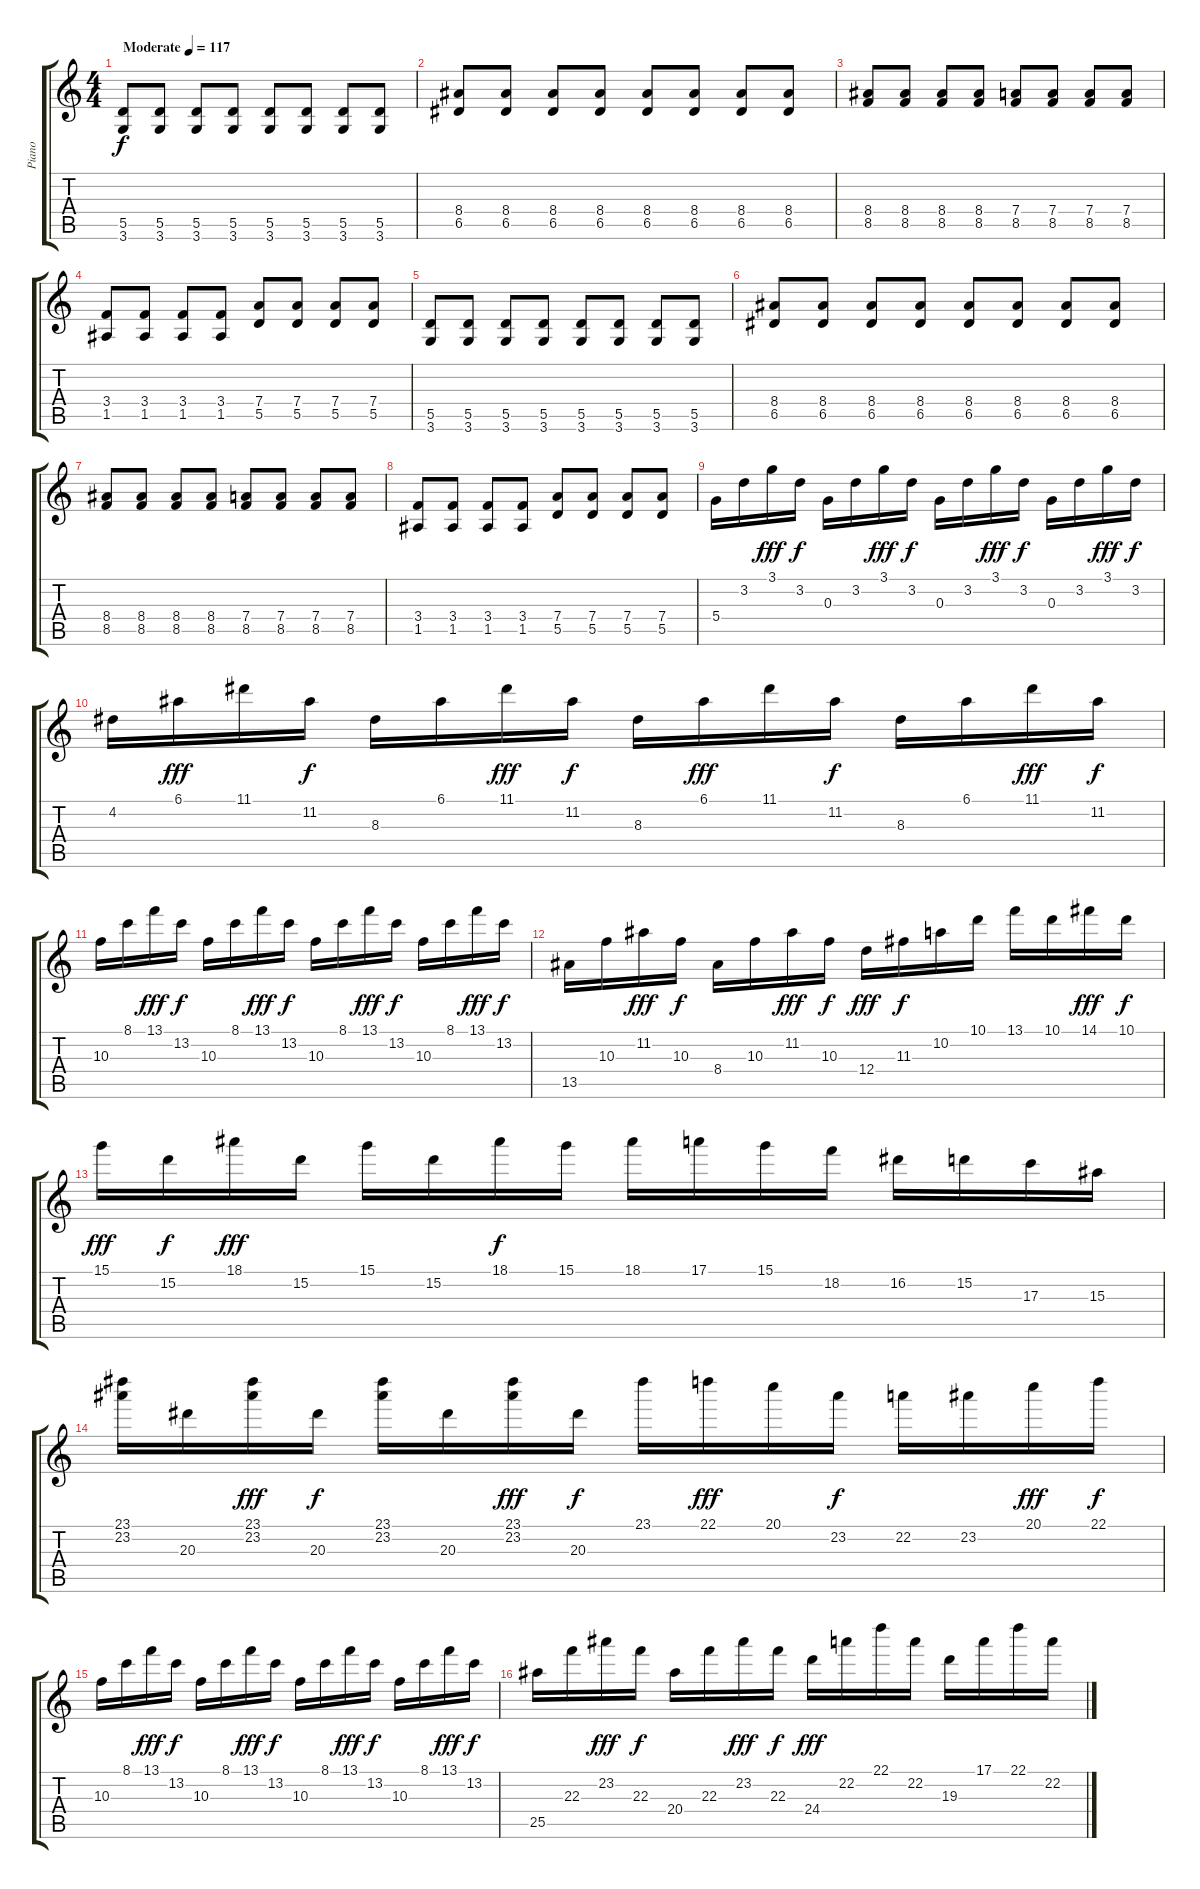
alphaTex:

\track ("Piano" "Piano") {instrument brightacousticpiano}
\staff {score tabs}
\tuning (E5 B4 G4 D4 A3 E3) {hide}
\ts (4 4)
\tempo (117 "Moderate")
\clef g2
\ks c
(5.5 3.6).8{dy f instrument brightacousticpiano} (5.5 3.6).8 (5.5 3.6).8 (5.5 3.6).8 (5.5 3.6).8 (5.5 3.6).8 (5.5 3.6).8 (5.5 3.6).8 |
(8.4 6.5).8 (8.4 6.5).8 (8.4 6.5).8 (8.4 6.5).8 (8.4 6.5).8 (8.4 6.5).8 (8.4 6.5).8 (8.4 6.5).8 |
(8.4 8.5).8 (8.4 8.5).8 (8.4 8.5).8 (8.4 8.5).8 (7.4 8.5).8 (7.4 8.5).8 (7.4 8.5).8 (7.4 8.5).8 |
(3.4 1.5).8 (3.4 1.5).8 (3.4 1.5).8 (3.4 1.5).8 (7.4 5.5).8 (7.4 5.5).8 (7.4 5.5).8 (7.4 5.5).8 |
(5.5 3.6).8 (5.5 3.6).8 (5.5 3.6).8 (5.5 3.6).8 (5.5 3.6).8 (5.5 3.6).8 (5.5 3.6).8 (5.5 3.6).8 |
(8.4 6.5).8 (8.4 6.5).8 (8.4 6.5).8 (8.4 6.5).8 (8.4 6.5).8 (8.4 6.5).8 (8.4 6.5).8 (8.4 6.5).8 |
(8.4 8.5).8 (8.4 8.5).8 (8.4 8.5).8 (8.4 8.5).8 (7.4 8.5).8 (7.4 8.5).8 (7.4 8.5).8 (7.4 8.5).8 |
(3.4 1.5).8 (3.4 1.5).8 (3.4 1.5).8 (3.4 1.5).8 (7.4 5.5).8 (7.4 5.5).8 (7.4 5.5).8 (7.4 5.5).8 |
5.4.16 3.2.16 3.1.16{dy fff} 3.2.16{dy f} 0.3.16 3.2.16 3.1.16{dy fff} 3.2.16{dy f} 0.3.16 3.2.16 3.1.16{dy fff} 3.2.16{dy f} 0.3.16 3.2.16 3.1.16{dy fff} 3.2.16{dy f} |
4.2.16 6.1.16{dy fff} 11.1.16 11.2.16{dy f} 8.3.16 6.1.16 11.1.16{dy fff} 11.2.16{dy f} 8.3.16 6.1.16{dy fff} 11.1.16 11.2.16{dy f} 8.3.16 6.1.16 11.1.16{dy fff} 11.2.16{dy f} |
10.3.16 8.1.16 13.1.16{dy fff} 13.2.16{dy f} 10.3.16 8.1.16 13.1.16{dy fff} 13.2.16{dy f} 10.3.16 8.1.16 13.1.16{dy fff} 13.2.16{dy f} 10.3.16 8.1.16 13.1.16{dy fff} 13.2.16{dy f} |
13.5.16 10.3.16 11.2.16{dy fff} 10.3.16{dy f} 8.4.16 10.3.16 11.2.16{dy fff} 10.3.16{dy f} 12.4.16{dy fff} 11.3.16{dy f} 10.2.16 10.1.16 13.1.16 10.1.16 14.1.16{dy fff} 10.1.16{dy f} |
15.1.16{dy fff} 15.2.16{dy f} 18.1.16{dy fff} 15.2.16 15.1.16 15.2.16 18.1.16{dy f} 15.1.16 18.1.16 17.1.16 15.1.16 18.2.16 16.2.16 15.2.16 17.3.16 15.3.16 |
(23.1 23.2).16 20.3.16 (23.1 23.2).16{dy fff} 20.3.16{dy f} (23.1 23.2).16 20.3.16 (23.1 23.2).16{dy fff} 20.3.16{dy f} 23.1.16 22.1.16{dy fff} 20.1.16 23.2.16{dy f} 22.2.16 23.2.16 20.1.16{dy fff} 22.1.16{dy f} |
10.3.16 8.1.16 13.1.16{dy fff} 13.2.16{dy f} 10.3.16 8.1.16 13.1.16{dy fff} 13.2.16{dy f} 10.3.16 8.1.16 13.1.16{dy fff} 13.2.16{dy f} 10.3.16 8.1.16 13.1.16{dy fff} 13.2.16{dy f} |
25.5.16 22.3.16 23.2.16{dy fff} 22.3.16{dy f} 20.4.16 22.3.16 23.2.16{dy fff} 22.3.16{dy f} 24.4.16{dy fff} 22.2.16 22.1.16 22.2.16 19.3.16 17.1.16 22.1.16 22.2.16
